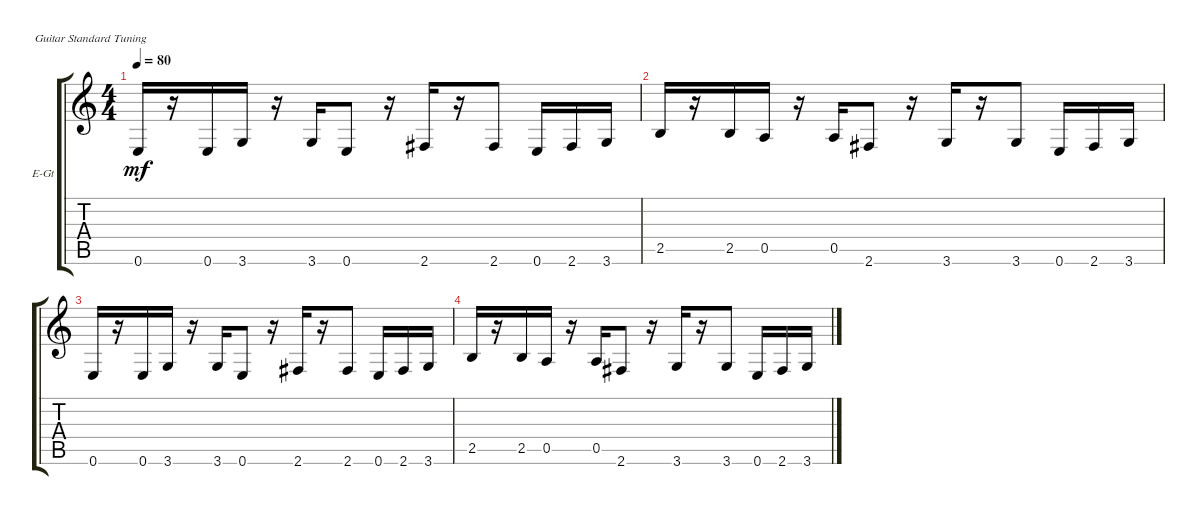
\defaultSystemsLayout 4
\bracketExtendMode groupsimilarinstruments
\firstSystemTrackNameOrientation horizontal
\otherSystemsTrackNameOrientation horizontal
\track ("Electric Guitar" "E-Gt") {instrument overdrivenguitar}
\staff {score tabs}
\tuning (E4 B3 G3 D3 A2 E2)
\ts (4 4)
\tempo 80
\clef g2
\ks c
0.6.16{dy mf} r.16 0.6.16 3.6.16 r.16 3.6.16 0.6.8 r.16 2.6.16 r.16 2.6.8 0.6.16 2.6.16 3.6.16 |
2.5.16 r.16 2.5.16 0.5.16 r.16 0.5.16 2.6.8 r.16 3.6.16 r.16 3.6.8 0.6.16 2.6.16 3.6.16 |
0.6.16 r.16 0.6.16 3.6.16 r.16 3.6.16 0.6.8 r.16 2.6.16 r.16 2.6.8 0.6.16 2.6.16 3.6.16 |
2.5.16 r.16 2.5.16 0.5.16 r.16 0.5.16 2.6.8 r.16 3.6.16 r.16 3.6.8 0.6.16 2.6.16 3.6.16
